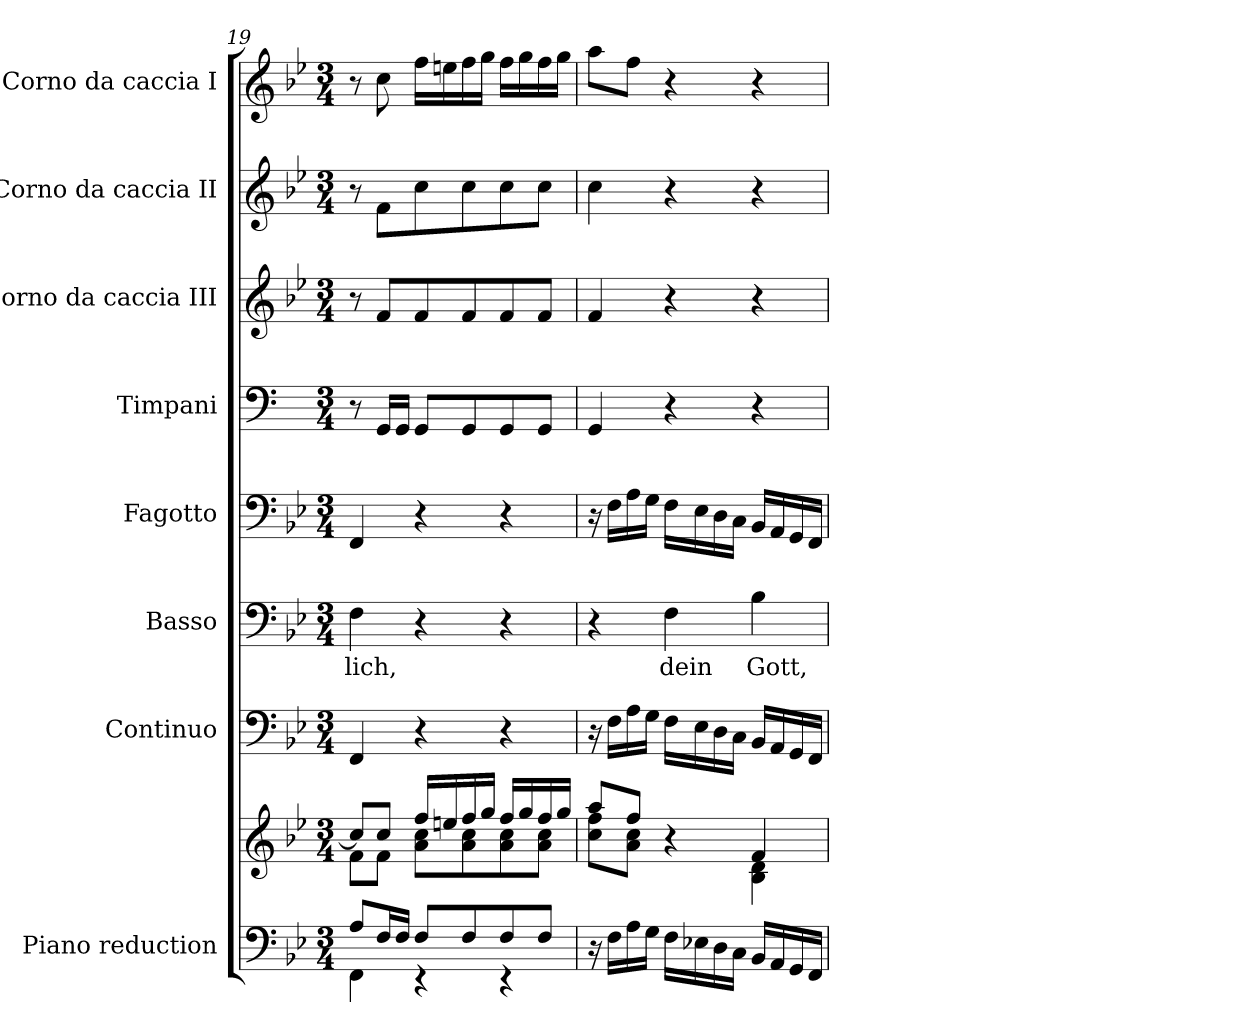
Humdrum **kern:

**kern	**kern	**kern	**kern	**text	**kern	**kern	**kern	**kern	**kern
*part8	*part8	*part7	*part6	*part6	*part5	*part4	*part3	*part2	*part1
*staff9	*staff8	*staff7	*staff6	*staff6	*staff5	*staff4	*staff3	*staff2	*staff1
*I"Piano reduction	*	*I"Continuo	*I"Basso	*	*I"Fagotto	*I"Timpani	*I"Corno da caccia III	*I"Corno da caccia II	*I"Corno da caccia I
*I'Pno	*	*	*	*	*	*I'Timp	*	*	*
*clefF4	*clefG2	*clefF4	*clefF4	*	*clefF4	*clefF4	*clefG2	*clefG2	*clefG2
*	*	*	*	*	*	*ITrd1c2	*ITrd8c14	*ITrd8c14	*ITrd8c14
*k[b-e-]	*k[b-e-]	*k[b-e-]	*k[b-e-]	*	*k[b-e-]	*k[b-e-]	*k[b-e-]	*k[b-e-]	*k[b-e-]
*M3/4	*M3/4	*M3/4	*M3/4	*	*M3/4	*M3/4	*M3/4	*M3/4	*M3/4
=19	=19	=19	=19	=19	=19	=19	=19	=19	=19
*^	*^	*	*	*	*	*	*	*	*
!	!	!	!	!	!	!LO:LY:b	!	!	!	!	!
8A/L	4FF\	8cc/L]	8f\L	4FF/	4F\	-lich,	4FF/	8r	8r	8r	8r
16F/L	.	8cc/J	8f\J	.	.	.	.	16FF/LL	8F/L	8F\L	8c\
16F/JJ	.	.	.	.	.	.	.	16FF/JJ	.	.	.
8F/L	4r	16ff/LL	8a\ 8cc\L	4r	4r	.	4r	8FF/L	8F/	8c\	16f\LL
.	.	16een/	.	.	.	.	.	.	.	.	16en\
8F/	.	16ff/	8a\ 8cc\	.	.	.	.	8FF/	8F/	8c\	16f\
.	.	16gg/JJ	.	.	.	.	.	.	.	.	16g\JJ
8F/	4r	16ff/LL	8a\ 8cc\	4r	4r	.	4r	8FF/	8F/	8c\	16f\LL
.	.	16gg/	.	.	.	.	.	.	.	.	16g\
8F/J	.	16ff/	8a\ 8cc\J	.	.	.	.	8FF/J	8F/J	8c\J	16f\
.	.	16gg/JJ	.	.	.	.	.	.	.	.	16g\JJ
*v	*v	*	*	*	*	*	*	*	*	*	*
=20	=20	=20	=20	=20	=20	=20	=20	=20	=20	=20
16r	8aa/L	8cc\ 8ff\L	16r	4r	.	16r	4FF/	4F/	4c\	8a\L
16F\LL	.	.	16F\LL	.	.	16F\LL	.	.	.	.
16A\	8ff/J	8a\ 8cc\J	16A\	.	.	16A\	.	.	.	8f\J
16G\JJ	.	.	16G\JJ	.	.	16G\JJ	.	.	.	.
!	!	!	!	!	!LO:LY:b	!	!	!	!	!
16F\LL	4r	4ryy	16F\LL	4F\	dein	16F\LL	4r	4r	4r	4r
16E-X\	.	.	16E-\	.	.	16E-\	.	.	.	.
16D\	.	.	16D\	.	.	16D\	.	.	.	.
16C\JJ	.	.	16C\JJ	.	.	16C\JJ	.	.	.	.
!	!	!	!	!	!LO:LY:b	!	!	!	!	!
16BB-/LL	4f/	4B-\ 4d\	16BB-/LL	4B-\	Gott,	16BB-/LL	4r	4r	4r	4r
16AA/	.	.	16AA/	.	.	16AA/	.	.	.	.
16GG/	.	.	16GG/	.	.	16GG/	.	.	.	.
16FF/JJ	.	.	16FF/JJ	.	.	16FF/JJ	.	.	.	.
*	*v	*v	*	*	*	*	*	*	*	*
=	=	=	=	=	=	=	=	=	=
*-	*-	*-	*-	*-	*-	*-	*-	*-	*-
